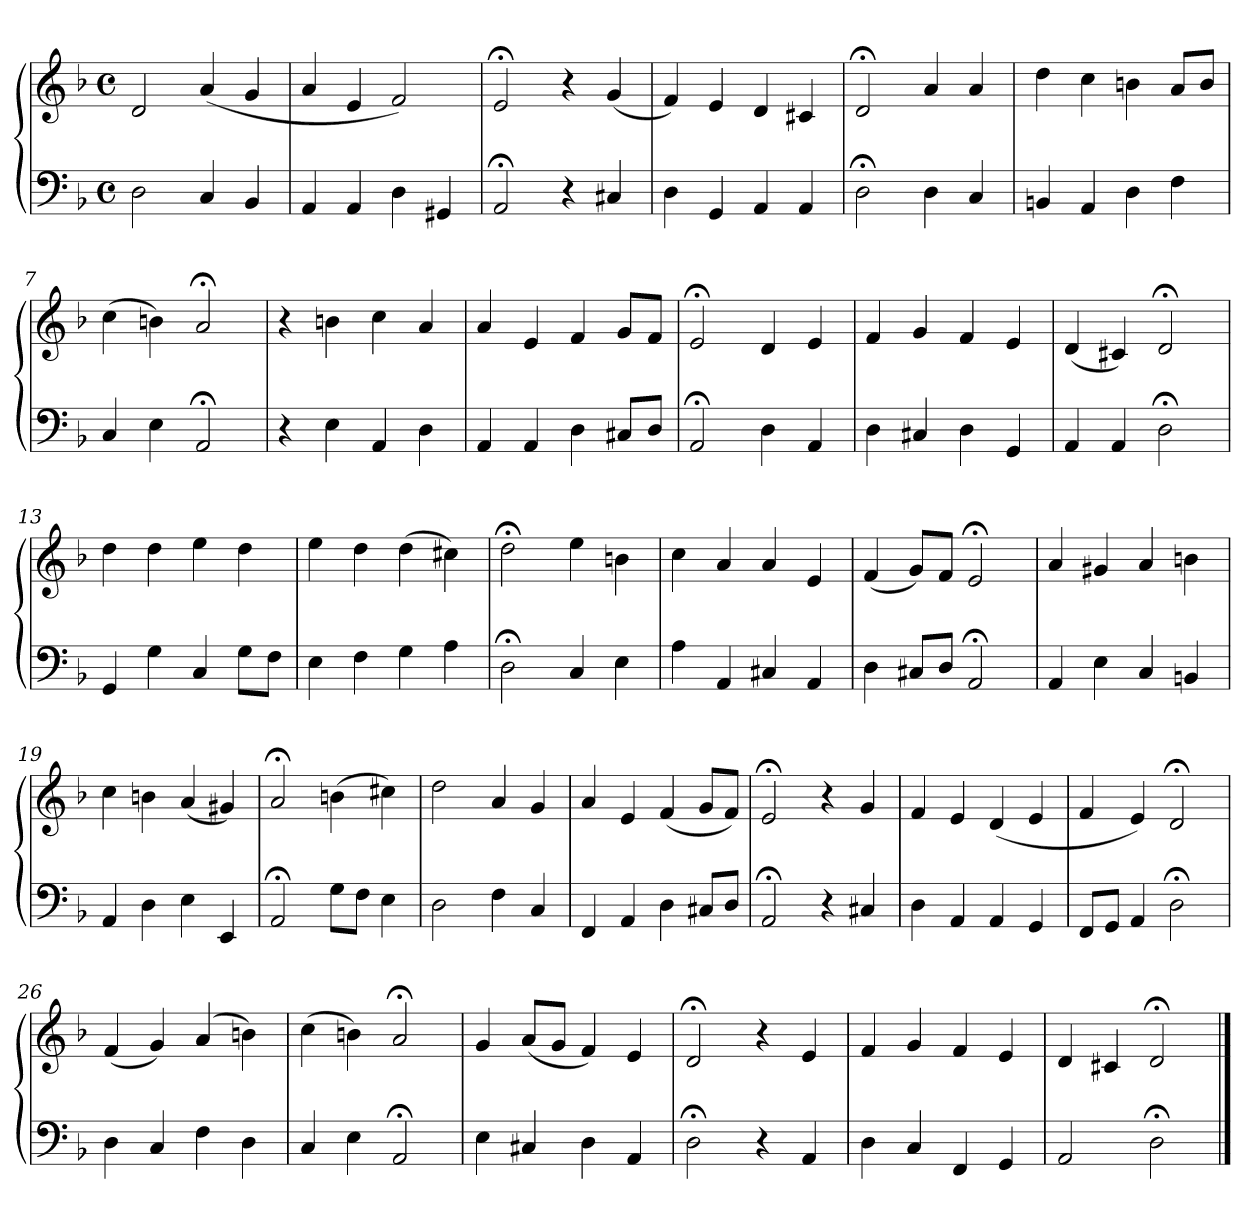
**kern	**kern
*part1	*part1
*staff2	*staff1
*clefF4	*clefG2
*k[b-]	*k[b-]
*M4/4	*M4/4
*met(c)	*met(c)
=1	=1
2D	2d
4C	(4a
4BB-	4g
=2	=2
4AA	4a
4AA	4e
4D	2f)
4GG#X	.
=3	=3
2AA;<	2e;<
4r	4r
4C#X	(4g
=4	=4
4D	4f)
4GG	4e
4AA	4d
4AA	4c#X
=5	=5
2D;<	2d;<
4D	4a
4C	4a
=6	=6
4BBn	4dd
4AA	4cc
4D	4bn
4F	8aL
.	8bJ
=7	=7
4C	(4cc
4E	4bn)
2AA;<	2a;<
!!LO:LB:g=z
=8	=8
4r	4r
4E	4bn
4AA	4cc
4D	4a
=9	=9
4AA	4a
4AA	4e
4D	4f
8C#XL	8gL
8DJ	8fJ
=10	=10
2AA;<	2e;<
4D	4d
4AA	4e
=11	=11
4D	4f
4C#X	4g
4D	4f
4GG	4e
=12	=12
4AA	(4d
4AA	4c#X)
2D;<	2d;<
=13	=13
4GG	4dd
4G	4dd
4C	4ee
8GL	4dd
8FJ	.
=14	=14
4E	4ee
4F	4dd
4G	(4dd
4A	4cc#X)
!!LO:LB:g=z
=15	=15
2D;<	2dd;<
4C	4ee
4E	4bn
=16	=16
4A	4cc
4AA	4a
4C#X	4a
4AA	4e
=17	=17
4D	(4f
8C#XL	8gL)
8DJ	8fJ
2AA;<	2e;<
=18	=18
4AA	4a
4E	4g#X
4C	4a
4BBn	4bn
=19	=19
4AA	4cc
4D	4bn
4E	(4a
4EE	4g#X)
=20	=20
2AA;<	2a;<
8GL	(4bn
8FJ	.
4E	4cc#X)
=21	=21
2D	2dd
4F	4a
4C	4g
=22	=22
4FF	4a
4AA	4e
4D	(4f
8C#XL	8gL
8DJ	8fJ)
!!LO:LB:g=z
=23	=23
2AA;<	2e;<
4r	4r
4C#X	4g
=24	=24
4D	4f
4AA	4e
4AA	(4d
4GG	4e
=25	=25
8FFL	4f
8GGJ	.
4AA	4e)
2D;<	2d;<
=26	=26
4D	(4f
4C	4g)
4F	(4a
4D	4bn)
=27	=27
4C	(4cc
4E	4bn)
2AA;<	2a;<
=28	=28
4E	4g
4C#X	(8aL
.	8gJ
4D	4f)
4AA	4e
=29	=29
2D;<	2d;<
4r	4r
4AA	4e
=30	=30
4D	4f
4C	4g
4FF	4f
4GG	4e
!!LO:LB:g=z
=31	=31
2AA	4d
.	4c#X
2D;<	2d;<
==	==
*-	*-
